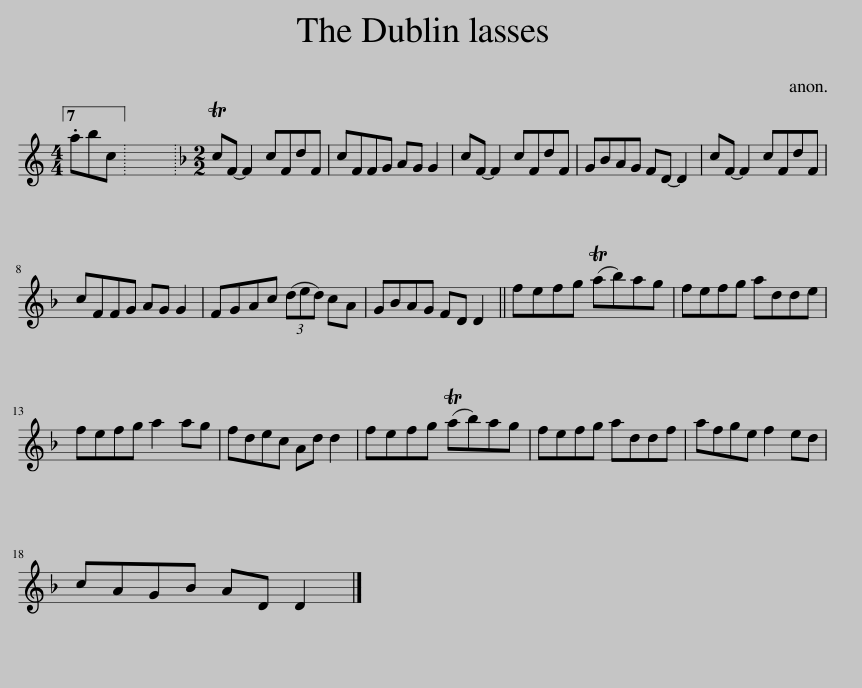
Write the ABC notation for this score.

X:1
L:1/8
M:4/4
I:linebreak $
K:C
V:1 treble
V:1
 .abc || x8 |[K:Dmin][M:2/2] TcF- F2 cFdF | cFFG AG G2 | cF- F2 cFdF | %5
 GBAG FD- D2 | cF- F2 cFdF |$ cFFG AG G2 | FGAc (3(ded) cA | GBAG FD D2 || %10
 fefg (Tab)ag | fefg adde |$ fefg a2 ag | fdec Ad d2 | fefg (Tab)ag | %15
 fefg addf | afge f2 ed |$ cAGB AD D2 |] %18
